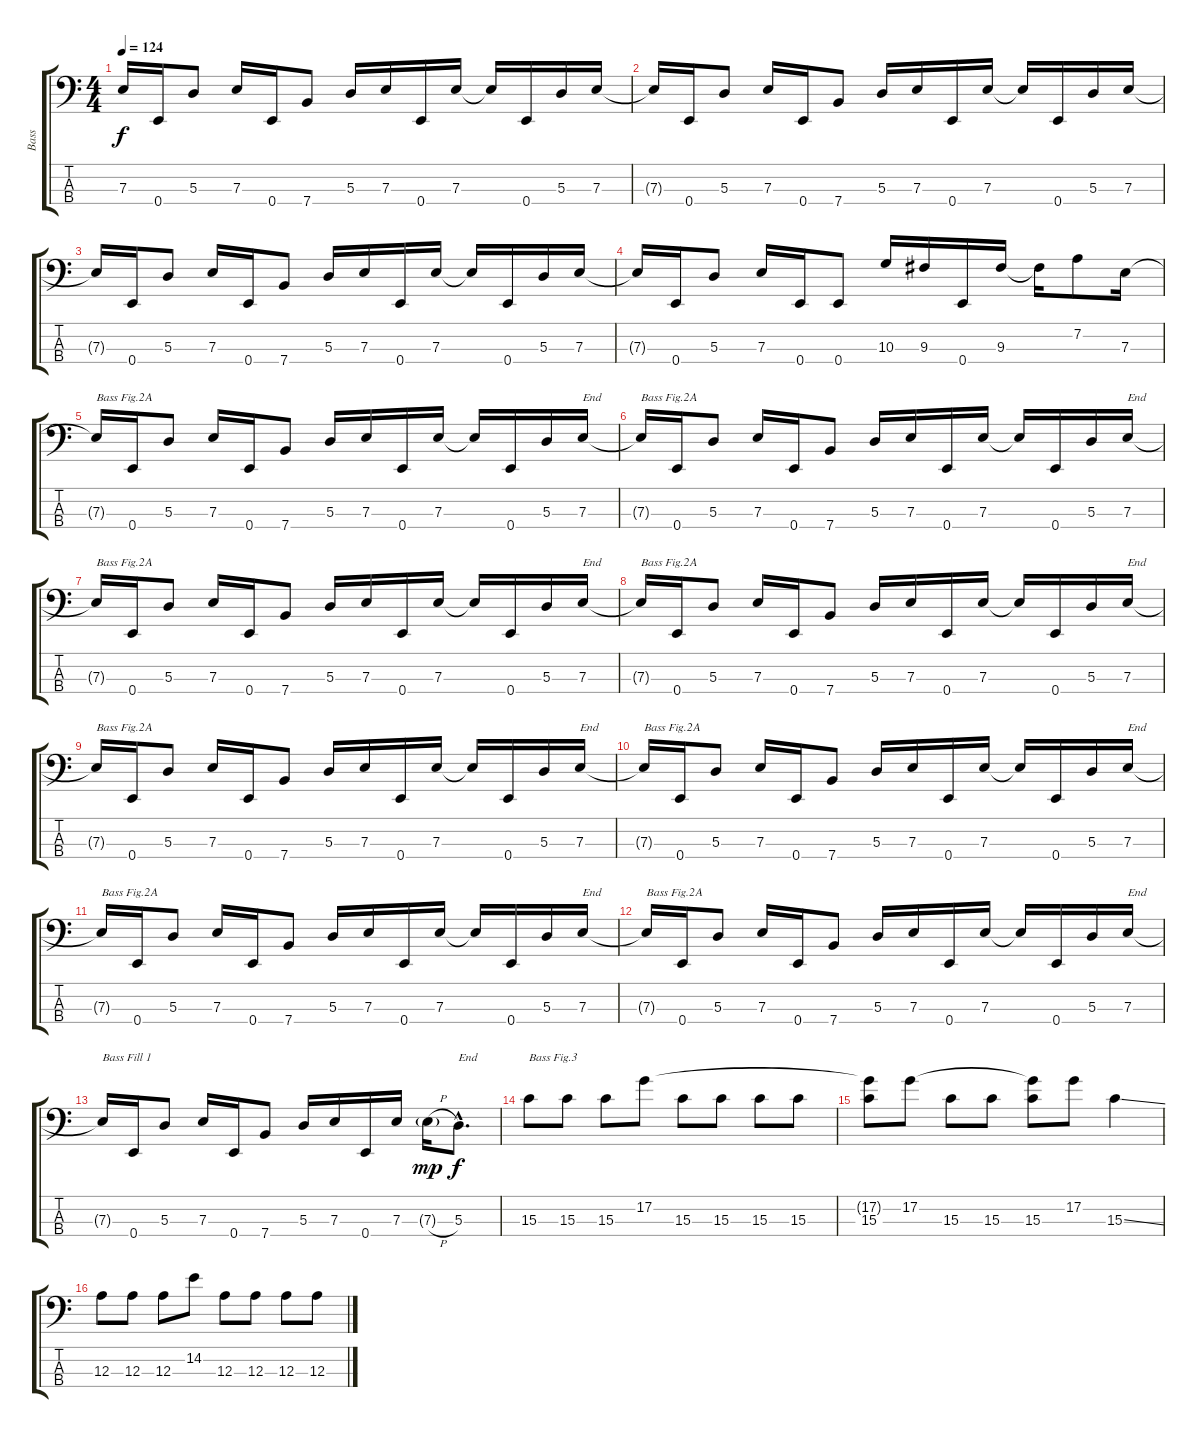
\track ("Bass" "Bass") {instrument electricbassfinger}
\staff {score tabs}
\tuning (G2 D2 A1 E1) {hide}
\ts (4 4)
\tempo 124
\clef f4
\ks c
7.3{t}.16{dy f} 0.4.16 5.3.8 7.3.16 0.4.16 7.4.8 5.3.16 7.3.16 0.4.16 7.3.16 7.3{t}.16 0.4.16 5.3.16 7.3.16 |
7.3{t}.16 0.4.16 5.3.8 7.3.16 0.4.16 7.4.8 5.3.16 7.3.16 0.4.16 7.3.16 7.3{t}.16 0.4.16 5.3.16 7.3.16 |
7.3{t}.16 0.4.16 5.3.8 7.3.16 0.4.16 7.4.8 5.3.16 7.3.16 0.4.16 7.3.16 7.3{t}.16 0.4.16 5.3.16 7.3.16 |
7.3{t}.16 0.4.16 5.3.8 7.3.16 0.4.16 0.4.8 10.3.16 9.3.16 0.4.16 9.3.16 9.3{t}.16 7.2.8 7.3.16 |
7.3{t}.16{txt "Bass Fig.2A"} 0.4.16 5.3.8 7.3.16 0.4.16 7.4.8 5.3.16 7.3.16 0.4.16 7.3.16 7.3{t}.16 0.4.16 5.3.16 7.3.16{txt "End"} |
7.3{t}.16{txt "Bass Fig.2A"} 0.4.16 5.3.8 7.3.16 0.4.16 7.4.8 5.3.16 7.3.16 0.4.16 7.3.16 7.3{t}.16 0.4.16 5.3.16 7.3.16{txt "End"} |
7.3{t}.16{txt "Bass Fig.2A"} 0.4.16 5.3.8 7.3.16 0.4.16 7.4.8 5.3.16 7.3.16 0.4.16 7.3.16 7.3{t}.16 0.4.16 5.3.16 7.3.16{txt "End"} |
7.3{t}.16{txt "Bass Fig.2A"} 0.4.16 5.3.8 7.3.16 0.4.16 7.4.8 5.3.16 7.3.16 0.4.16 7.3.16 7.3{t}.16 0.4.16 5.3.16 7.3.16{txt "End"} |
7.3{t}.16{txt "Bass Fig.2A"} 0.4.16 5.3.8 7.3.16 0.4.16 7.4.8 5.3.16 7.3.16 0.4.16 7.3.16 7.3{t}.16 0.4.16 5.3.16 7.3.16{txt "End"} |
7.3{t}.16{txt "Bass Fig.2A"} 0.4.16 5.3.8 7.3.16 0.4.16 7.4.8 5.3.16 7.3.16 0.4.16 7.3.16 7.3{t}.16 0.4.16 5.3.16 7.3.16{txt "End"} |
7.3{t}.16{txt "Bass Fig.2A"} 0.4.16 5.3.8 7.3.16 0.4.16 7.4.8 5.3.16 7.3.16 0.4.16 7.3.16 7.3{t}.16 0.4.16 5.3.16 7.3.16{txt "End"} |
7.3{t}.16{txt "Bass Fig.2A"} 0.4.16 5.3.8 7.3.16 0.4.16 7.4.8 5.3.16 7.3.16 0.4.16 7.3.16 7.3{t}.16 0.4.16 5.3.16 7.3.16{txt "End"} |
7.3{t}.16{txt "Bass Fill 1"} 0.4.16 5.3.8 7.3.16 0.4.16 7.4.8 5.3.16 7.3.16 0.4.16 7.3.16 7.3{h g}.16{dy mp} 5.3{hac}.8{d txt "End" dy f} |
15.3.8{txt "Bass Fig.3"} 15.3.8 15.3.8 17.2.8 15.3.8 15.3.8 15.3.8 15.3.8 |
(17.2{t} 15.3).8 17.2.8 15.3.8 15.3.8 (17.2{t} 15.3).8 17.2.8 15.3{ss}.4 |
12.3.8 12.3.8 12.3.8 14.2.8 12.3.8 12.3.8 12.3.8 12.3.8
